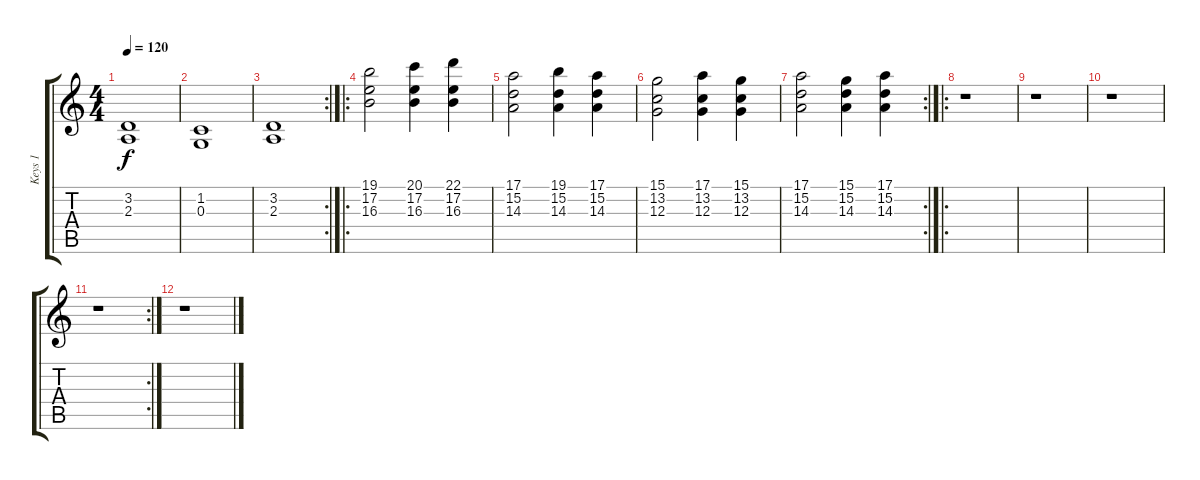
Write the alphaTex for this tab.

\track ("Keys 1" "Keys 1") {instrument stringensemble1}
\staff {score tabs}
\tuning (E4 B3 G3 D3 A2 E2) {hide}
\ts (4 4)
\tempo 120
\clef g2
\ks c
(3.2 2.3).1{dy f} |
(1.2 0.3).1 |
\rc 2
(3.2 2.3).1 |
\ro
(19.1 17.2 16.3).2 (20.1 17.2 16.3).4 (22.1 17.2 16.3).4 |
(17.1 15.2 14.3).2 (19.1 15.2 14.3).4 (17.1 15.2 14.3).4 |
(15.1 13.2 12.3).2 (17.1 13.2 12.3).4 (15.1 13.2 12.3).4 |
\rc 2
(17.1 15.2 14.3).2 (15.1 15.2 14.3).4 (17.1 15.2 14.3).4 |
\ro
r.1 |
r.1 |
r.1 |
\rc 2
r.1 |
r.1
